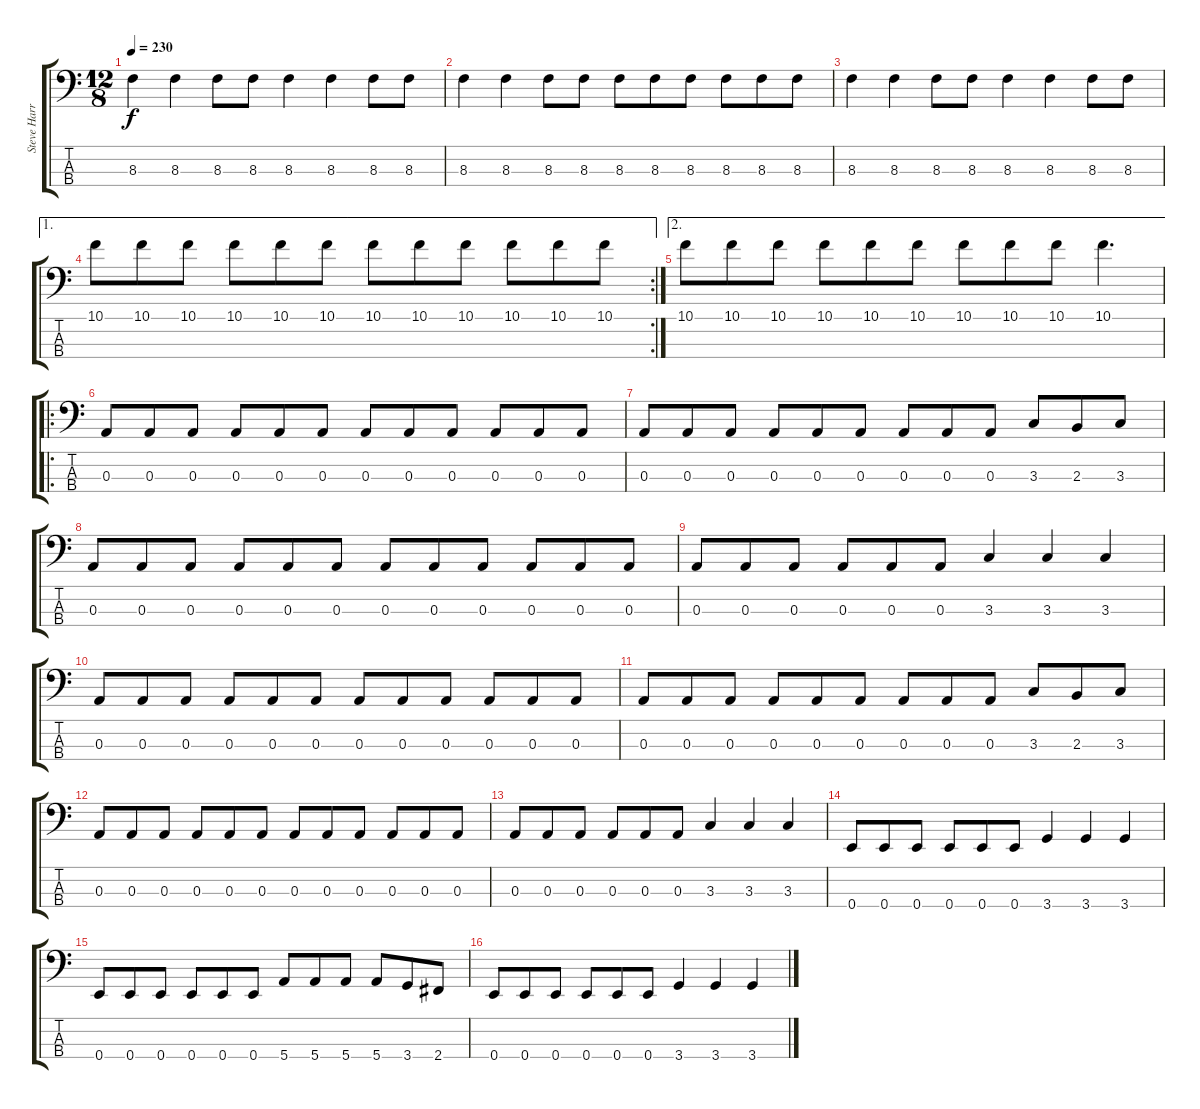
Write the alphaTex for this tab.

\track ("Steve Harris" "Steve Harr") {instrument electricbassfinger}
\staff {score tabs}
\tuning (G2 D2 A1 E1) {hide}
\ts (12 8)
\tempo 230
\clef f4
\ks c
8.3.4{dy f} 8.3.4 8.3.8 8.3.8 8.3.4 8.3.4 8.3.8 8.3.8 |
8.3.4 8.3.4 8.3.8 8.3.8 8.3.8 8.3.8 8.3.8 8.3.8 8.3.8 8.3.8 |
8.3.4 8.3.4 8.3.8 8.3.8 8.3.4 8.3.4 8.3.8 8.3.8 |
\ae 1
\rc 2
10.1.8 10.1.8 10.1.8 10.1.8 10.1.8 10.1.8 10.1.8 10.1.8 10.1.8 10.1.8 10.1.8 10.1.8 |
\ae 2
10.1.8 10.1.8 10.1.8 10.1.8 10.1.8 10.1.8 10.1.8 10.1.8 10.1.8 10.1.4{d} |
\ro
0.3.8 0.3.8 0.3.8 0.3.8 0.3.8 0.3.8 0.3.8 0.3.8 0.3.8 0.3.8 0.3.8 0.3.8 |
0.3.8 0.3.8 0.3.8 0.3.8 0.3.8 0.3.8 0.3.8 0.3.8 0.3.8 3.3.8 2.3.8 3.3.8 |
0.3.8 0.3.8 0.3.8 0.3.8 0.3.8 0.3.8 0.3.8 0.3.8 0.3.8 0.3.8 0.3.8 0.3.8 |
0.3.8 0.3.8 0.3.8 0.3.8 0.3.8 0.3.8 3.3.4 3.3.4 3.3.4 |
0.3.8 0.3.8 0.3.8 0.3.8 0.3.8 0.3.8 0.3.8 0.3.8 0.3.8 0.3.8 0.3.8 0.3.8 |
0.3.8 0.3.8 0.3.8 0.3.8 0.3.8 0.3.8 0.3.8 0.3.8 0.3.8 3.3.8 2.3.8 3.3.8 |
0.3.8 0.3.8 0.3.8 0.3.8 0.3.8 0.3.8 0.3.8 0.3.8 0.3.8 0.3.8 0.3.8 0.3.8 |
0.3.8 0.3.8 0.3.8 0.3.8 0.3.8 0.3.8 3.3.4 3.3.4 3.3.4 |
0.4.8 0.4.8 0.4.8 0.4.8 0.4.8 0.4.8 3.4.4 3.4.4 3.4.4 |
0.4.8 0.4.8 0.4.8 0.4.8 0.4.8 0.4.8 5.4.8 5.4.8 5.4.8 5.4.8 3.4.8 2.4.8 |
0.4.8 0.4.8 0.4.8 0.4.8 0.4.8 0.4.8 3.4.4 3.4.4 3.4.4
